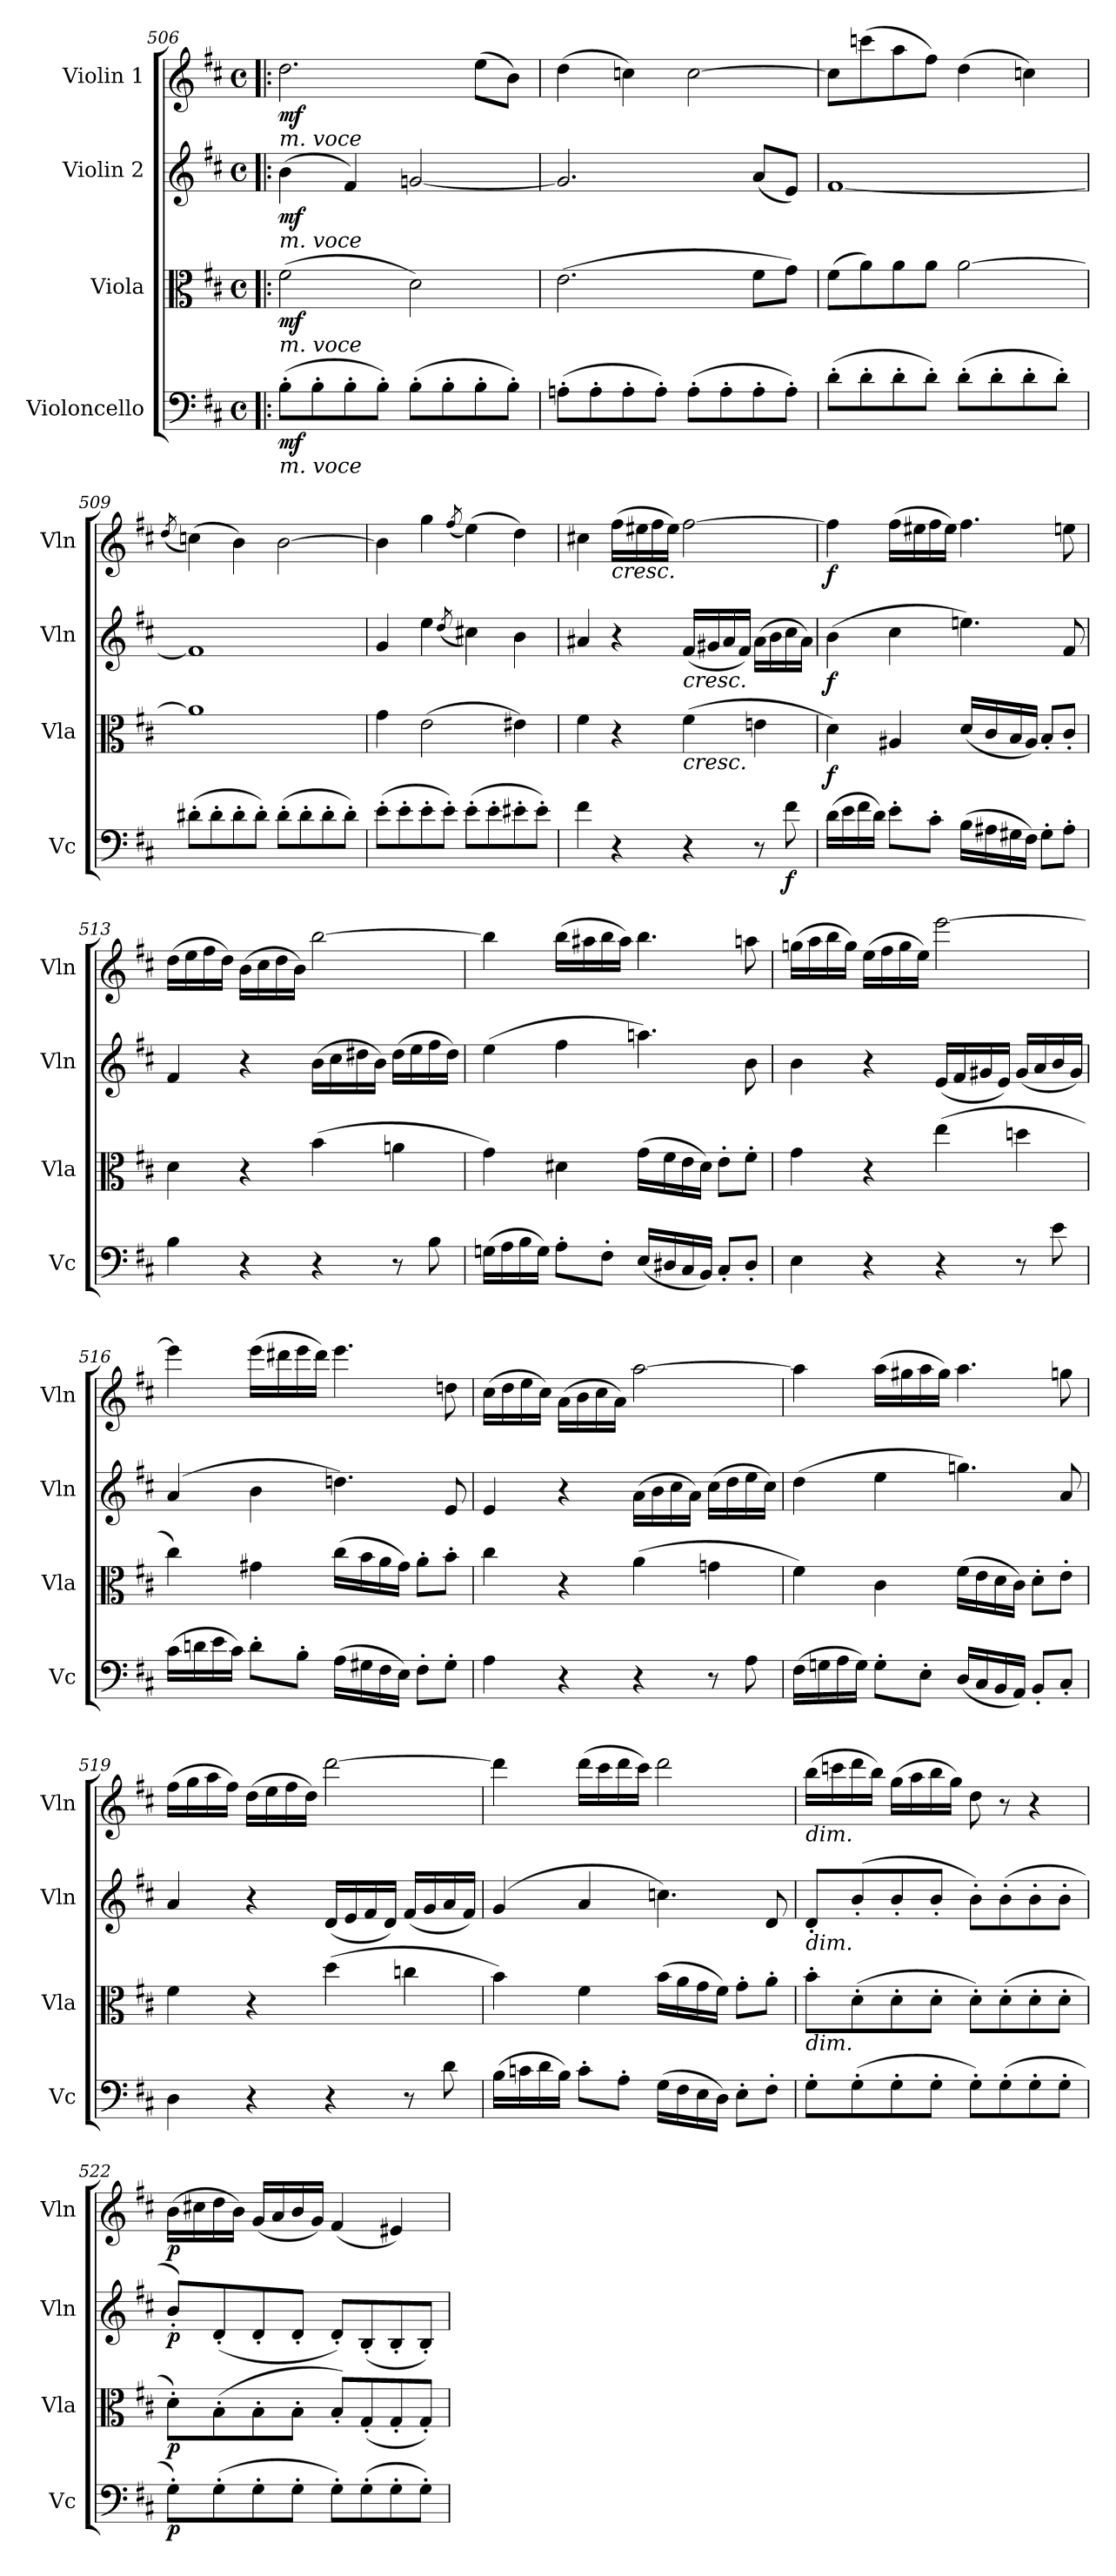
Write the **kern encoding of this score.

**kern	**dynam	**kern	**dynam	**kern	**dynam	**kern	**dynam
*part4	*part4	*part3	*part3	*part2	*part2	*part1	*part1
*staff4	*staff4	*staff3	*staff3	*staff2	*staff2	*staff1	*staff1
*I"Violoncello	*	*I"Viola	*	*I"Violin 2	*	*I"Violin 1	*
*I'Vc	*	*I'Vla	*	*I'Vln	*	*I'Vln	*
!!LO:PB:g=z
*clefF4	*	*clefC3	*	*clefG2	*	*clefG2	*
*k[f#c#]	*	*k[f#c#]	*	*k[f#c#]	*	*k[f#c#]	*
*M4/4	*	*M4/4	*	*M4/4	*	*M4/4	*
*met(c)	*	*met(c)	*	*met(c)	*	*met(c)	*
=506!|:	=506!|:	=506!|:	=506!|:	=506!|:	=506!|:	=506!|:	=506!|:
!	!	!	!	!	!	!LO:TX:b:i:t=m. voce	!
!	!	!	!	!LO:TX:b:i:t=m. voce	!	!	!
!	!	!LO:TX:b:i:t=m. voce	!	!	!	!	!
!LO:TX:b:i:t=m. voce	!	!	!	!	!	!	!
!	!LO:DY:b	!	!LO:DY:b	!	!LO:DY:b	!	!LO:DY:b
(>8B'\L	mf	(>2f#\	mf	(>4b\	mf	2.dd\	mf
8B'\	.	.	.	.	.	.	.
8B'\	.	.	.	4f#/)	.	.	.
8B'\J)	.	.	.	.	.	.	.
(>8B'\L	.	2d\)	.	[2gn/	.	.	.
8B'\	.	.	.	.	.	.	.
8B'\	.	.	.	.	.	(>8ee\L	.
8B'\J)	.	.	.	.	.	8b\J)	.
=507	=507	=507	=507	=507	=507	=507	=507
(>8An'\L	.	(>2.e\	.	2.g/]	.	(>4dd\	.
8A'\	.	.	.	.	.	.	.
8A'\	.	.	.	.	.	4ccn\)	.
8A'\J)	.	.	.	.	.	.	.
(>8A'\L	.	.	.	.	.	[2cc\	.
8A'\	.	.	.	.	.	.	.
8A'\	.	8f#\L	.	(<8a/L	.	.	.
8A'\J)	.	8g\J)	.	8e/J)	.	.	.
=508	=508	=508	=508	=508	=508	=508	=508
(>8d'\L	.	(>8f#\L	.	[1f#	.	8cc\L]	.
8d'\	.	8a\)	.	.	.	(>8cccn\	.
8d'\	.	8a\	.	.	.	8aa\	.
8d'\J)	.	8a\J	.	.	.	8ff#\J)	.
(>8d'\L	.	[2a\	.	.	.	(>4dd\	.
8d'\	.	.	.	.	.	.	.
8d'\	.	.	.	.	.	4ccn\)	.
8d'\J)	.	.	.	.	.	.	.
=509	=509	=509	=509	=509	=509	=509	=509
.	.	.	.	.	.	(<8qdd/	.
(>8d#X'\L	.	1a]	.	1f#]	.	(>4ccn\)	.
8d#'\	.	.	.	.	.	.	.
8d#'\	.	.	.	.	.	4b\)	.
8d#'\J)	.	.	.	.	.	.	.
(>8d#'\L	.	.	.	.	.	[2b\	.
8d#'\	.	.	.	.	.	.	.
8d#'\	.	.	.	.	.	.	.
8d#'\J)	.	.	.	.	.	.	.
=510	=510	=510	=510	=510	=510	=510	=510
(>8e'\L	.	4g\	.	4g/	.	4b\]	.
8e'\	.	.	.	.	.	.	.
8e'\	.	(>2e\	.	4ee\	.	4gg\	.
8e'\J)	.	.	.	.	.	.	.
.	.	.	.	(<8qdd/	.	(<8qff#/	.
(>8e'\L	.	.	.	4cc#X\)	.	(>4ee\)	.
8e'\	.	.	.	.	.	.	.
8e#X'\	.	4e#X\)	.	4b\	.	4dd\)	.
8e#'\J)	.	.	.	.	.	.	.
!!LO:LB:g=z
=511	=511	=511	=511	=511	=511	=511	=511
4f#\	.	4f#\	.	4a#X/	.	4cc#X\	.
!	!	!	!	!	!	!LO:TX:b:i:t=cresc.	!
4r	.	4r	.	4r	.	(>16ff#\LL	.
.	.	.	.	.	.	16ee#X\	.
.	.	.	.	.	.	16ff#\	.
.	.	.	.	.	.	16ee#\JJ)	.
!	!	!	!	!LO:TX:b:i:t=cresc.	!	!	!
!	!	!LO:TX:b:i:t=cresc.	!	!	!	!	!
4r	.	(>4f#\	.	(<16f#/LL	.	[2ff#\	.
.	.	.	.	16g#X/	.	.	.
.	.	.	.	16a#/	.	.	.
.	.	.	.	16f#/JJ)	.	.	.
8r	.	4en\	.	(>16a#\LL	.	.	.
.	.	.	.	16b\	.	.	.
!	!LO:DY:b	!	!	!	!	!	!
8f#\	f	.	.	16cc#\	.	.	.
.	.	.	.	16a#\JJ)	.	.	.
=512	=512	=512	=512	=512	=512	=512	=512
!	!	!	!LO:DY:b	!	!LO:DY:b	!	!LO:DY:b
(>16d\LL	.	4d\)	f	(>4b\	f	4ff#\]	f
16e\	.	.	.	.	.	.	.
16f#\	.	.	.	.	.	.	.
16d\JJ)	.	.	.	.	.	.	.
8e'\L	.	4A#X/	.	4cc#\	.	(>16ff#\LL	.
.	.	.	.	.	.	16ee#X\	.
8c#'\J	.	.	.	.	.	16ff#\	.
.	.	.	.	.	.	16ee#\JJ)	.
(>16B\LL	.	(<16d/LL	.	4.een\)	.	4.ff#\	.
16A#X\	.	16c#/	.	.	.	.	.
16G#X\	.	16B/	.	.	.	.	.
16F#\JJ)	.	16A#/JJ)	.	.	.	.	.
8G#'\L	.	8B'/L	.	.	.	.	.
8A#'\J	.	8c#'/J	.	8f#/	.	8een\	.
=513	=513	=513	=513	=513	=513	=513	=513
4B\	.	4d\	.	4f#/	.	(>16dd\LL	.
.	.	.	.	.	.	16ee\	.
.	.	.	.	.	.	16ff#\	.
.	.	.	.	.	.	16dd\JJ)	.
4r	.	4r	.	4r	.	(>16b\LL	.
.	.	.	.	.	.	16cc#\	.
.	.	.	.	.	.	16dd\	.
.	.	.	.	.	.	16b\JJ)	.
4r	.	(>4b\	.	(>16b\LL	.	[2bb\	.
.	.	.	.	16cc#\	.	.	.
.	.	.	.	16dd#X\	.	.	.
.	.	.	.	16b\JJ)	.	.	.
8r	.	4an\	.	(>16dd#\LL	.	.	.
.	.	.	.	16ee\	.	.	.
8B\	.	.	.	16ff#\	.	.	.
.	.	.	.	16dd#\JJ)	.	.	.
!!LO:LB:g=z
=514	=514	=514	=514	=514	=514	=514	=514
(>16Gn\LL	.	4g\)	.	(>4ee\	.	4bb\]	.
16A\	.	.	.	.	.	.	.
16B\	.	.	.	.	.	.	.
16G\JJ)	.	.	.	.	.	.	.
8A'\L	.	4d#X\	.	4ff#\	.	(>16bb\LL	.
.	.	.	.	.	.	16aa#X\	.
8F#'\J	.	.	.	.	.	16bb\	.
.	.	.	.	.	.	16aa#\JJ)	.
(<16E/LL	.	(>16g\LL	.	4.aan\)	.	4.bb\	.
16D#X/	.	16f#\	.	.	.	.	.
16C#/	.	16e\	.	.	.	.	.
16BB/JJ)	.	16d#\JJ)	.	.	.	.	.
8C#'/L	.	8e'\L	.	.	.	.	.
8D#'/J	.	8f#'\J	.	8b\	.	8aan\	.
=515	=515	=515	=515	=515	=515	=515	=515
4E\	.	4g\	.	4b\	.	(>16ggn\LL	.
.	.	.	.	.	.	16aa\	.
.	.	.	.	.	.	16bb\	.
.	.	.	.	.	.	16gg\JJ)	.
4r	.	4r	.	4r	.	(>16ee\LL	.
.	.	.	.	.	.	16ff#\	.
.	.	.	.	.	.	16gg\	.
.	.	.	.	.	.	16ee\JJ)	.
4r	.	(>4ee\	.	(<16e/LL	.	[2eee\	.
.	.	.	.	16f#/	.	.	.
.	.	.	.	16g#X/	.	.	.
.	.	.	.	16e/JJ)	.	.	.
8r	.	4ddn\	.	(<16g#/LL	.	.	.
.	.	.	.	16a/	.	.	.
8e\	.	.	.	16b/	.	.	.
.	.	.	.	16g#/JJ)	.	.	.
=516	=516	=516	=516	=516	=516	=516	=516
(>16c#\LL	.	4cc#\)	.	(>4a/	.	4eee\]	.
16dn\	.	.	.	.	.	.	.
16e\	.	.	.	.	.	.	.
16c#\JJ)	.	.	.	.	.	.	.
8d'\L	.	4g#X\	.	4b\	.	(>16eee\LL	.
.	.	.	.	.	.	16ddd#X\	.
8B'\J	.	.	.	.	.	16eee\	.
.	.	.	.	.	.	16ddd#\JJ)	.
(>16A\LL	.	(>16cc#\LL	.	4.ddn\)	.	4.eee\	.
16G#X\	.	16b\	.	.	.	.	.
16F#\	.	16a\	.	.	.	.	.
16E\JJ)	.	16g#\JJ)	.	.	.	.	.
8F#'\L	.	8a'\L	.	.	.	.	.
8G#'\J	.	8b'\J	.	8e/	.	8ddn\	.
!!LO:LB:g=z
=517	=517	=517	=517	=517	=517	=517	=517
4A\	.	4cc#\	.	4e/	.	(>16cc#\LL	.
.	.	.	.	.	.	16dd\	.
.	.	.	.	.	.	16ee\	.
.	.	.	.	.	.	16cc#\JJ)	.
4r	.	4r	.	4r	.	(>16a\LL	.
.	.	.	.	.	.	16b\	.
.	.	.	.	.	.	16cc#\	.
.	.	.	.	.	.	16a\JJ)	.
4r	.	(>4a\	.	(>16a\LL	.	[2aa\	.
.	.	.	.	16b\	.	.	.
.	.	.	.	16cc#\	.	.	.
.	.	.	.	16a\JJ)	.	.	.
8r	.	4gn\	.	(>16cc#\LL	.	.	.
.	.	.	.	16dd\	.	.	.
8A\	.	.	.	16ee\	.	.	.
.	.	.	.	16cc#\JJ)	.	.	.
=518	=518	=518	=518	=518	=518	=518	=518
(>16F#\LL	.	4f#\)	.	(>4dd\	.	4aa\]	.
16Gn\	.	.	.	.	.	.	.
16A\	.	.	.	.	.	.	.
16G\JJ)	.	.	.	.	.	.	.
8G'\L	.	4c#\	.	4ee\	.	(>16aa\LL	.
.	.	.	.	.	.	16gg#X\	.
8E'\J	.	.	.	.	.	16aa\	.
.	.	.	.	.	.	16gg#\JJ)	.
(<16D/LL	.	(>16f#\LL	.	4.ggn\)	.	4.aa\	.
16C#/	.	16e\	.	.	.	.	.
16BB/	.	16d\	.	.	.	.	.
16AA/JJ)	.	16c#\JJ)	.	.	.	.	.
8BB'/L	.	8d'\L	.	.	.	.	.
8C#'/J	.	8e'\J	.	8a/	.	8ggn\	.
=519	=519	=519	=519	=519	=519	=519	=519
4D\	.	4f#\	.	4a/	.	(>16ff#\LL	.
.	.	.	.	.	.	16gg\	.
.	.	.	.	.	.	16aa\	.
.	.	.	.	.	.	16ff#\JJ)	.
4r	.	4r	.	4r	.	(>16dd\LL	.
.	.	.	.	.	.	16ee\	.
.	.	.	.	.	.	16ff#\	.
.	.	.	.	.	.	16dd\JJ)	.
4r	.	(>4dd\	.	(<16d/LL	.	[2ddd\	.
.	.	.	.	16e/	.	.	.
.	.	.	.	16f#/	.	.	.
.	.	.	.	16d/JJ)	.	.	.
8r	.	4ccn\	.	(<16f#/LL	.	.	.
.	.	.	.	16g/	.	.	.
8d\	.	.	.	16a/	.	.	.
.	.	.	.	16f#/JJ)	.	.	.
!!LO:LB:g=z
=520	=520	=520	=520	=520	=520	=520	=520
(>16B\LL	.	4b\)	.	(>4g/	.	4ddd\]	.
16cn\	.	.	.	.	.	.	.
16d\	.	.	.	.	.	.	.
16B\JJ)	.	.	.	.	.	.	.
8c'\L	.	4f#\	.	4a/	.	(>16ddd\LL	.
.	.	.	.	.	.	16ccc#\	.
8A'\J	.	.	.	.	.	16ddd\	.
.	.	.	.	.	.	16ccc#\JJ)	.
(>16G\LL	.	(>16b\LL	.	4.ccn\)	.	2ddd\	.
16F#\	.	16a\	.	.	.	.	.
16E\	.	16g\	.	.	.	.	.
16D\JJ)	.	16f#\JJ)	.	.	.	.	.
8E'\L	.	8g'\L	.	.	.	.	.
8F#'\J	.	8a'\J	.	8d/	.	.	.
=521	=521	=521	=521	=521	=521	=521	=521
!	!	!	!	!	!	!LO:TX:b:i:t=dim.	!
!	!	!	!	!LO:TX:b:i:t=dim.	!	!	!
!	!	!LO:TX:b:i:t=dim.	!	!	!	!	!
8G'\L	.	8b'\L	.	8d'/L	.	(>16bb\LL	.
.	.	.	.	.	.	16cccn\	.
(>8G'\	.	(>8d'\	.	(>8b'/	.	16ddd\	.
.	.	.	.	.	.	16bb\JJ)	.
8G'\	.	8d'\	.	8b'/	.	(>16gg\LL	.
.	.	.	.	.	.	16aa\	.
8G'\J	.	8d'\J	.	8b'/J	.	16bb\	.
.	.	.	.	.	.	16gg\JJ)	.
8G'\L)	.	8d'\L)	.	8b'\L)	.	8dd\	.
(>8G'\	.	(>8d'\	.	(>8b'\	.	8r	.
8G'\	.	8d'\	.	8b'\	.	4r	.
8G'\J	.	8d'\J	.	8b'\J	.	.	.
=522	=522	=522	=522	=522	=522	=522	=522
!	!LO:DY:b	!	!LO:DY:b	!	!LO:DY:b	!	!LO:DY:b
8G'\L)	p	8d'\L)	p	8b'/L)	p	(>16b\LL	p
.	.	.	.	.	.	16cc#X\	.
(>8G'\	.	(>8B'\	.	(<8d'/	.	16dd\	.
.	.	.	.	.	.	16b\JJ)	.
8G'\	.	8B'\	.	8d'/	.	(<16g/LL	.
.	.	.	.	.	.	16a/	.
8G'\J	.	8B'\J	.	8d'/J	.	16b/	.
.	.	.	.	.	.	16g/JJ)	.
8G'\L)	.	8B'/L)	.	8d'/L)	.	(<4f#/	.
(>8G'\	.	(<8G'/	.	(<8B'/	.	.	.
8G'\	.	8G'/	.	8B'/	.	4e#X/)	.
8G'\J)	.	8G'/J)	.	8B'/J)	.	.	.
=	=	=	=	=	=	=	=
*-	*-	*-	*-	*-	*-	*-	*-
